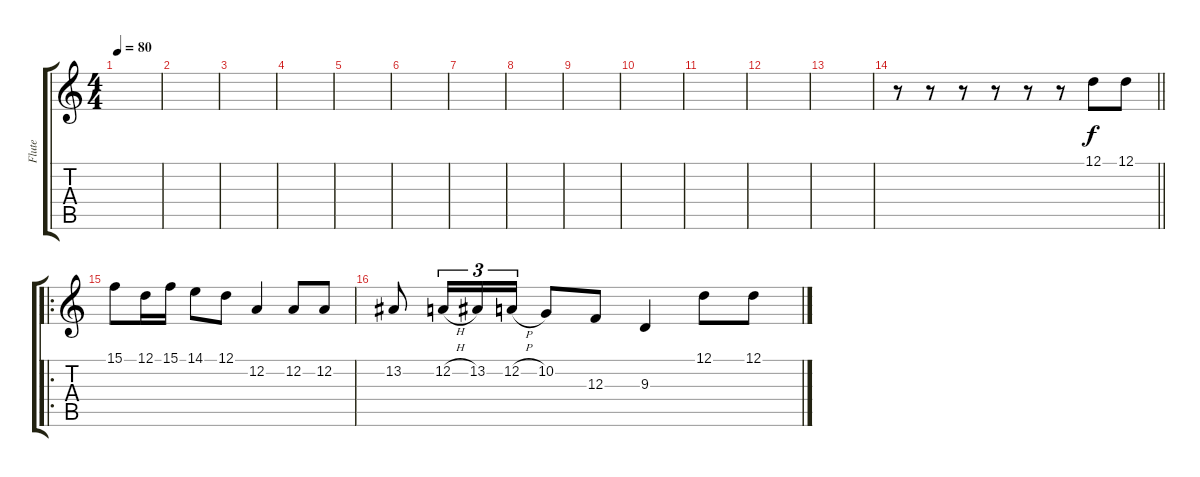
\track ("Flute" "Flute") {instrument flute}
\staff {score tabs}
\tuning (D4 A3 F3 C3 G2 D2) {hide}
\ts (4 4)
\section ("" "")
\tempo 80
\clef g2
\ks c
|
|
|
|
|
|
|
|
|
|
|
|
|
\barLineRight lightlight
r.8 r.8 r.8 r.8 r.8 r.8 12.1.8 12.1.8 |
\ro
\section ("" "")
15.1.8 12.1.16 15.1.16 14.1.8 12.1.8 12.2.4 12.2.8 12.2.8 |
13.2.8 12.2{h}.16{tu (3 2)} 13.2.16{tu (3 2)} 12.2{h}.16{tu (3 2)} 10.2.8 12.3.8 9.3.4 12.1.8 12.1.8
